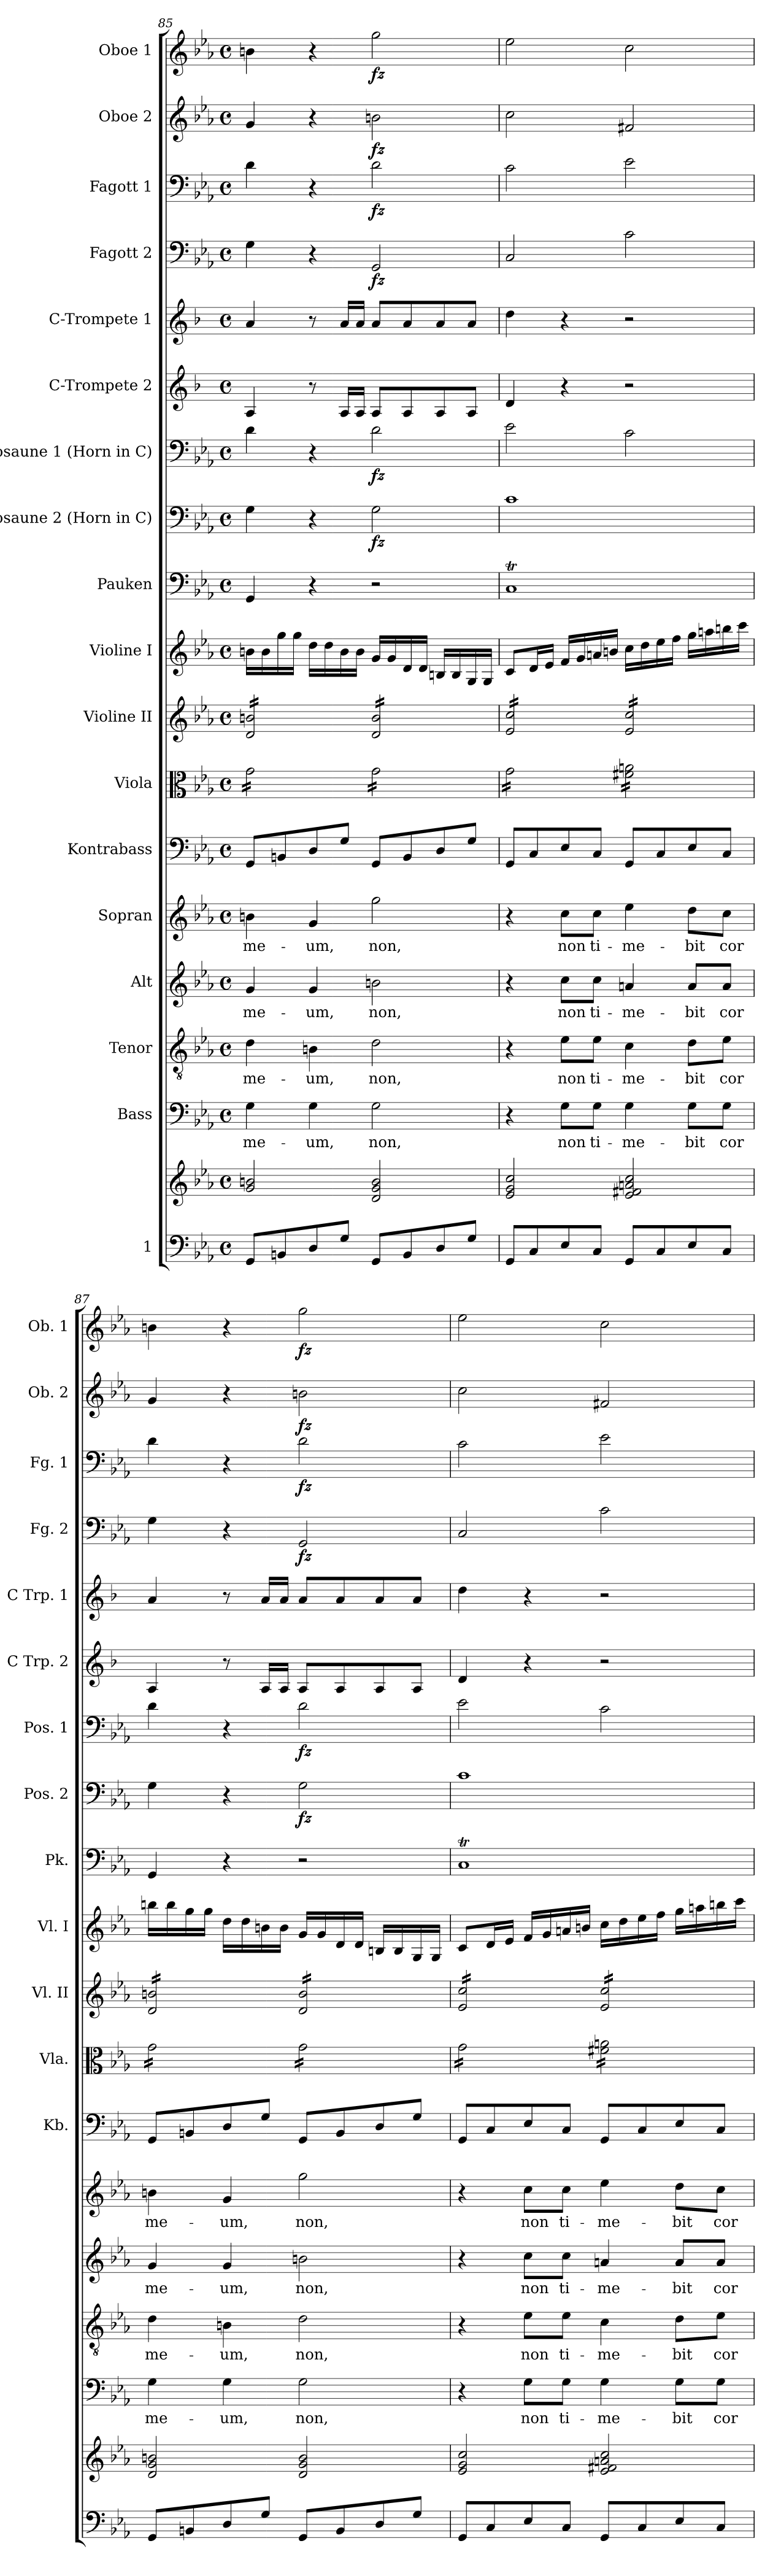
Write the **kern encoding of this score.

**kern	**kern	**kern	**text	**kern	**text	**kern	**text	**kern	**text	**kern	**kern	**kern	**kern	**kern	**kern	**dynam	**kern	**dynam	**kern	**kern	**kern	**dynam	**kern	**dynam	**kern	**dynam	**kern	**dynam
*part18	*part18	*part17	*part17	*part16	*part16	*part15	*part15	*part14	*part14	*part13	*part12	*part11	*part10	*part9	*part8	*part8	*part7	*part7	*part6	*part5	*part4	*part4	*part3	*part3	*part2	*part2	*part1	*part1
*staff19	*staff18	*staff17	*staff17	*staff16	*staff16	*staff15	*staff15	*staff14	*staff14	*staff13	*staff12	*staff11	*staff10	*staff9	*staff8	*staff8	*staff7	*staff7	*staff6	*staff5	*staff4	*staff4	*staff3	*staff3	*staff2	*staff2	*staff1	*staff1
*I"1	*	*I"Bass	*	*I"Tenor	*	*I"Alt	*	*I"Sopran	*	*I"Kontrabass	*I"Viola	*I"Violine II	*I"Violine I	*I"Pauken	*I"Posaune 2 (Horn in C)	*	*I"Posaune 1 (Horn in C)	*	*I"C-Trompete 2	*I"C-Trompete 1	*I"Fagott 2	*	*I"Fagott 1	*	*I"Oboe 2	*	*I"Oboe 1	*
*	*	*	*	*	*	*	*	*	*	*I'Kb.	*I'Vla.	*I'Vl. II	*I'Vl. I	*I'Pk.	*I'Pos. 2	*	*I'Pos. 1	*	*I'C Trp. 2	*I'C Trp. 1	*I'Fg. 2	*	*I'Fg. 1	*	*I'Ob. 2	*	*I'Ob. 1	*
*clefF4	*clefG2	*clefF4	*	*clefGv2	*	*clefG2	*	*clefG2	*	*clefF4	*clefC3	*clefG2	*clefG2	*clefF4	*clefF4	*	*clefF4	*	*clefG2	*clefG2	*clefF4	*	*clefF4	*	*clefG2	*	*clefG2	*
*	*	*	*	*	*	*	*	*	*	*ITrd7c12	*	*	*	*	*	*	*	*	*ITrd1c2	*ITrd1c2	*	*	*	*	*	*	*	*
*k[b-e-a-]	*k[b-e-a-]	*k[b-e-a-]	*	*k[b-e-a-]	*	*k[b-e-a-]	*	*k[b-e-a-]	*	*k[b-e-a-]	*k[b-e-a-]	*k[b-e-a-]	*k[b-e-a-]	*k[b-e-a-]	*k[b-e-a-]	*	*k[b-e-a-]	*	*k[b-e-a-]	*k[b-e-a-]	*k[b-e-a-]	*	*k[b-e-a-]	*	*k[b-e-a-]	*	*k[b-e-a-]	*
*E-:	*E-:	*E-:	*	*E-:	*	*E-:	*	*E-:	*	*E-:	*E-:	*E-:	*E-:	*E-:	*E-:	*	*E-:	*	*E-:	*E-:	*E-:	*	*E-:	*	*E-:	*	*E-:	*
*M4/4	*M4/4	*M4/4	*	*M4/4	*	*M4/4	*	*M4/4	*	*M4/4	*M4/4	*M4/4	*M4/4	*M4/4	*M4/4	*	*M4/4	*	*M4/4	*M4/4	*M4/4	*	*M4/4	*	*M4/4	*	*M4/4	*
*met(c)	*met(c)	*met(c)	*	*met(c)	*	*met(c)	*	*met(c)	*	*met(c)	*met(c)	*met(c)	*met(c)	*met(c)	*met(c)	*	*met(c)	*	*met(c)	*met(c)	*met(c)	*	*met(c)	*	*met(c)	*	*met(c)	*
=85	=85	=85	=85	=85	=85	=85	=85	=85	=85	=85	=85	=85	=85	=85	=85	=85	=85	=85	=85	=85	=85	=85	=85	=85	=85	=85	=85	=85
!	!	!	!LO:LY:b	!	!LO:LY:b	!	!LO:LY:b	!	!LO:LY:b	!	!	!	!	!	!	!	!	!	!	!	!	!	!	!	!	!	!	!
*	*	*	*	*	*	*	*	*	*	*	*tremolo	*	*	*	*	*	*	*	*	*	*	*	*	*	*	*	*	*
*	*	*	*	*	*	*	*	*	*	*	*	*tremolo	*	*	*	*	*	*	*	*	*	*	*	*	*	*	*	*
8GG/L	2g/ 2bn/	4G\	me-	4d\	me-	4g/	me-	4bn\	me-	8GGG/L	16g\LL	16d/ 16bn/LL	16bn\LL	4GG/	4G\	.	4d\	.	4G/	4g/	4G\	.	4d\	.	4g/	.	4bn\	.
.	.	.	.	.	.	.	.	.	.	.	16g\	16d/ 16bn/	16b\	.	.	.	.	.	.	.	.	.	.	.	.	.	.	.
8BBn/	.	.	.	.	.	.	.	.	.	8BBBn/	16g\	16d/ 16bn/	16gg\	.	.	.	.	.	.	.	.	.	.	.	.	.	.	.
.	.	.	.	.	.	.	.	.	.	.	16g\	16d/ 16bn/	16gg\JJ	.	.	.	.	.	.	.	.	.	.	.	.	.	.	.
!	!	!	!LO:LY:b	!	!LO:LY:b	!	!LO:LY:b	!	!LO:LY:b	!	!	!	!	!	!	!	!	!	!	!	!	!	!	!	!	!	!	!
8D/	.	4G\	-um,	4Bn\	-um,	4g/	-um,	4g/	-um,	8DD/	16g\	16d/ 16bn/	16dd\LL	4r	4r	.	4r	.	8r	8r	4r	.	4r	.	4r	.	4r	.
.	.	.	.	.	.	.	.	.	.	.	16g\	16d/ 16bn/	16dd\	.	.	.	.	.	.	.	.	.	.	.	.	.	.	.
8G/J	.	.	.	.	.	.	.	.	.	8GG/J	16g\	16d/ 16bn/	16b\	.	.	.	.	.	16G/LL	16g/LL	.	.	.	.	.	.	.	.
.	.	.	.	.	.	.	.	.	.	.	16g\JJ	16d/ 16bn/JJ	16b\JJ	.	.	.	.	.	16G/JJ	16g/JJ	.	.	.	.	.	.	.	.
!	!	!	!LO:LY:b	!	!LO:LY:b	!	!LO:LY:b	!	!LO:LY:b	!	!	!	!	!	!	!LO:DY:b	!	!LO:DY:b	!	!	!	!LO:DY:b	!	!LO:DY:b	!	!LO:DY:b	!	!LO:DY:b
8GG/L	2d/ 2g/ 2b/	2G\	non,	2d\	non,	2bn\	non,	2gg\	non,	8GGG/L	16g\LL	16d/ 16b/LL	16g/LL	2r	2G\	fz	2d\	fz	8G/L	8g/L	2GG/	fz	2d\	fz	2bn\	fz	2gg\	fz
.	.	.	.	.	.	.	.	.	.	.	16g\	16d/ 16b/	16g/	.	.	.	.	.	.	.	.	.	.	.	.	.	.	.
8BB/	.	.	.	.	.	.	.	.	.	8BBB/	16g\	16d/ 16b/	16d/	.	.	.	.	.	8G/	8g/	.	.	.	.	.	.	.	.
.	.	.	.	.	.	.	.	.	.	.	16g\	16d/ 16b/	16d/JJ	.	.	.	.	.	.	.	.	.	.	.	.	.	.	.
8D/	.	.	.	.	.	.	.	.	.	8DD/	16g\	16d/ 16b/	16Bn/LL	.	.	.	.	.	8G/	8g/	.	.	.	.	.	.	.	.
.	.	.	.	.	.	.	.	.	.	.	16g\	16d/ 16b/	16B/	.	.	.	.	.	.	.	.	.	.	.	.	.	.	.
8G/J	.	.	.	.	.	.	.	.	.	8GG/J	16g\	16d/ 16b/	16G/	.	.	.	.	.	8G/J	8g/J	.	.	.	.	.	.	.	.
.	.	.	.	.	.	.	.	.	.	.	16g\JJ	16d/ 16b/JJ	16G/JJ	.	.	.	.	.	.	.	.	.	.	.	.	.	.	.
=86	=86	=86	=86	=86	=86	=86	=86	=86	=86	=86	=86	=86	=86	=86	=86	=86	=86	=86	=86	=86	=86	=86	=86	=86	=86	=86	=86	=86
8GG/L	2e-/ 2g/ 2cc/	4r	.	4r	.	4r	.	4r	.	8GGG/L	16g\LL	16e-/ 16cc/LL	8c/L	1CT	1c	.	2e-\	.	4c/	4cc\	2C/	.	2c\	.	2cc\	.	2ee-\	.
.	.	.	.	.	.	.	.	.	.	.	16g\	16e-/ 16cc/	.	.	.	.	.	.	.	.	.	.	.	.	.	.	.	.
8C/	.	.	.	.	.	.	.	.	.	8CC/	16g\	16e-/ 16cc/	16d/L	.	.	.	.	.	.	.	.	.	.	.	.	.	.	.
.	.	.	.	.	.	.	.	.	.	.	16g\	16e-/ 16cc/	16e-/JJ	.	.	.	.	.	.	.	.	.	.	.	.	.	.	.
!	!	!	!LO:LY:b	!	!LO:LY:b	!	!LO:LY:b	!	!LO:LY:b	!	!	!	!	!	!	!	!	!	!	!	!	!	!	!	!	!	!	!
8E-/	.	8G\L	non	8e-\L	non	8cc\L	non	8cc\L	non	8EE-/	16g\	16e-/ 16cc/	16f/LL	.	.	.	.	.	4r	4r	.	.	.	.	.	.	.	.
.	.	.	.	.	.	.	.	.	.	.	16g\	16e-/ 16cc/	16g/	.	.	.	.	.	.	.	.	.	.	.	.	.	.	.
!	!	!	!LO:LY:b	!	!LO:LY:b	!	!LO:LY:b	!	!LO:LY:b	!	!	!	!	!	!	!	!	!	!	!	!	!	!	!	!	!	!	!
8C/J	.	8G\J	ti-	8e-\J	ti-	8cc\J	ti-	8cc\J	ti-	8CC/J	16g\	16e-/ 16cc/	16an/	.	.	.	.	.	.	.	.	.	.	.	.	.	.	.
.	.	.	.	.	.	.	.	.	.	.	16g\JJ	16e-/ 16cc/JJ	16bn/JJ	.	.	.	.	.	.	.	.	.	.	.	.	.	.	.
!	!	!	!LO:LY:b	!	!LO:LY:b	!	!LO:LY:b	!	!LO:LY:b	!	!	!	!	!	!	!	!	!	!	!	!	!	!	!	!	!	!	!
8GG/L	2e-/ 2f#X/ 2an/ 2cc/	4G\	-me-	4c\	-me-	4an/	-me-	4ee-\	-me-	8GGG/L	16f#X\ 16an\LL	16e-/ 16cc/LL	16cc\LL	.	.	.	2c\	.	2r	2r	2c\	.	2e-\	.	2f#X/	.	2cc\	.
.	.	.	.	.	.	.	.	.	.	.	16f#X\ 16an\	16e-/ 16cc/	16dd\	.	.	.	.	.	.	.	.	.	.	.	.	.	.	.
8C/	.	.	.	.	.	.	.	.	.	8CC/	16f#X\ 16an\	16e-/ 16cc/	16ee-\	.	.	.	.	.	.	.	.	.	.	.	.	.	.	.
.	.	.	.	.	.	.	.	.	.	.	16f#X\ 16an\	16e-/ 16cc/	16ff\JJ	.	.	.	.	.	.	.	.	.	.	.	.	.	.	.
!	!	!	!LO:LY:b	!	!LO:LY:b	!	!LO:LY:b	!	!LO:LY:b	!	!	!	!	!	!	!	!	!	!	!	!	!	!	!	!	!	!	!
8E-/	.	8G\L	-bit	8d\L	-bit	8a/L	-bit	8dd\L	-bit	8EE-/	16f#X\ 16an\	16e-/ 16cc/	16gg\LL	.	.	.	.	.	.	.	.	.	.	.	.	.	.	.
.	.	.	.	.	.	.	.	.	.	.	16f#X\ 16an\	16e-/ 16cc/	16aan\	.	.	.	.	.	.	.	.	.	.	.	.	.	.	.
!	!	!	!LO:LY:b	!	!LO:LY:b	!	!LO:LY:b	!	!LO:LY:b	!	!	!	!	!	!	!	!	!	!	!	!	!	!	!	!	!	!	!
8C/J	.	8G\J	cor	8e-\J	cor	8a/J	cor	8cc\J	cor	8CC/J	16f#X\ 16an\	16e-/ 16cc/	16bbn\	.	.	.	.	.	.	.	.	.	.	.	.	.	.	.
.	.	.	.	.	.	.	.	.	.	.	16f#X\ 16an\JJ	16e-/ 16cc/JJ	16ccc\JJ	.	.	.	.	.	.	.	.	.	.	.	.	.	.	.
!!LO:PB:g=z
=87	=87	=87	=87	=87	=87	=87	=87	=87	=87	=87	=87	=87	=87	=87	=87	=87	=87	=87	=87	=87	=87	=87	=87	=87	=87	=87	=87	=87
!	!	!	!LO:LY:b	!	!LO:LY:b	!	!LO:LY:b	!	!LO:LY:b	!	!	!	!	!	!	!	!	!	!	!	!	!	!	!	!	!	!	!
8GG/L	2d/ 2g/ 2bn/	4G\	me-	4d\	me-	4g/	me-	4bn\	me-	8GGG/L	16g\LL	16d/ 16bn/LL	16bbn\LL	4GG/	4G\	.	4d\	.	4G/	4g/	4G\	.	4d\	.	4g/	.	4bn\	.
.	.	.	.	.	.	.	.	.	.	.	16g\	16d/ 16bn/	16bb\	.	.	.	.	.	.	.	.	.	.	.	.	.	.	.
8BBn/	.	.	.	.	.	.	.	.	.	8BBBn/	16g\	16d/ 16bn/	16gg\	.	.	.	.	.	.	.	.	.	.	.	.	.	.	.
.	.	.	.	.	.	.	.	.	.	.	16g\	16d/ 16bn/	16gg\JJ	.	.	.	.	.	.	.	.	.	.	.	.	.	.	.
!	!	!	!LO:LY:b	!	!LO:LY:b	!	!LO:LY:b	!	!LO:LY:b	!	!	!	!	!	!	!	!	!	!	!	!	!	!	!	!	!	!	!
8D/	.	4G\	-um,	4Bn\	-um,	4g/	-um,	4g/	-um,	8DD/	16g\	16d/ 16bn/	16dd\LL	4r	4r	.	4r	.	8r	8r	4r	.	4r	.	4r	.	4r	.
.	.	.	.	.	.	.	.	.	.	.	16g\	16d/ 16bn/	16dd\	.	.	.	.	.	.	.	.	.	.	.	.	.	.	.
8G/J	.	.	.	.	.	.	.	.	.	8GG/J	16g\	16d/ 16bn/	16bn\	.	.	.	.	.	16G/LL	16g/LL	.	.	.	.	.	.	.	.
.	.	.	.	.	.	.	.	.	.	.	16g\JJ	16d/ 16bn/JJ	16b\JJ	.	.	.	.	.	16G/JJ	16g/JJ	.	.	.	.	.	.	.	.
!	!	!	!LO:LY:b	!	!LO:LY:b	!	!LO:LY:b	!	!LO:LY:b	!	!	!	!	!	!	!LO:DY:b	!	!LO:DY:b	!	!	!	!LO:DY:b	!	!LO:DY:b	!	!LO:DY:b	!	!LO:DY:b
8GG/L	2d/ 2g/ 2b/	2G\	non,	2d\	non,	2bn\	non,	2gg\	non,	8GGG/L	16g\LL	16d/ 16b/LL	16g/LL	2r	2G\	fz	2d\	fz	8G/L	8g/L	2GG/	fz	2d\	fz	2bn\	fz	2gg\	fz
.	.	.	.	.	.	.	.	.	.	.	16g\	16d/ 16b/	16g/	.	.	.	.	.	.	.	.	.	.	.	.	.	.	.
8BB/	.	.	.	.	.	.	.	.	.	8BBB/	16g\	16d/ 16b/	16d/	.	.	.	.	.	8G/	8g/	.	.	.	.	.	.	.	.
.	.	.	.	.	.	.	.	.	.	.	16g\	16d/ 16b/	16d/JJ	.	.	.	.	.	.	.	.	.	.	.	.	.	.	.
8D/	.	.	.	.	.	.	.	.	.	8DD/	16g\	16d/ 16b/	16Bn/LL	.	.	.	.	.	8G/	8g/	.	.	.	.	.	.	.	.
.	.	.	.	.	.	.	.	.	.	.	16g\	16d/ 16b/	16B/	.	.	.	.	.	.	.	.	.	.	.	.	.	.	.
8G/J	.	.	.	.	.	.	.	.	.	8GG/J	16g\	16d/ 16b/	16G/	.	.	.	.	.	8G/J	8g/J	.	.	.	.	.	.	.	.
.	.	.	.	.	.	.	.	.	.	.	16g\JJ	16d/ 16b/JJ	16G/JJ	.	.	.	.	.	.	.	.	.	.	.	.	.	.	.
=88	=88	=88	=88	=88	=88	=88	=88	=88	=88	=88	=88	=88	=88	=88	=88	=88	=88	=88	=88	=88	=88	=88	=88	=88	=88	=88	=88	=88
8GG/L	2e-/ 2g/ 2cc/	4r	.	4r	.	4r	.	4r	.	8GGG/L	16g\LL	16e-/ 16cc/LL	8c/L	1CT	1c	.	2e-\	.	4c/	4cc\	2C/	.	2c\	.	2cc\	.	2ee-\	.
.	.	.	.	.	.	.	.	.	.	.	16g\	16e-/ 16cc/	.	.	.	.	.	.	.	.	.	.	.	.	.	.	.	.
8C/	.	.	.	.	.	.	.	.	.	8CC/	16g\	16e-/ 16cc/	16d/L	.	.	.	.	.	.	.	.	.	.	.	.	.	.	.
.	.	.	.	.	.	.	.	.	.	.	16g\	16e-/ 16cc/	16e-/JJ	.	.	.	.	.	.	.	.	.	.	.	.	.	.	.
!	!	!	!LO:LY:b	!	!LO:LY:b	!	!LO:LY:b	!	!LO:LY:b	!	!	!	!	!	!	!	!	!	!	!	!	!	!	!	!	!	!	!
8E-/	.	8G\L	non	8e-\L	non	8cc\L	non	8cc\L	non	8EE-/	16g\	16e-/ 16cc/	16f/LL	.	.	.	.	.	4r	4r	.	.	.	.	.	.	.	.
.	.	.	.	.	.	.	.	.	.	.	16g\	16e-/ 16cc/	16g/	.	.	.	.	.	.	.	.	.	.	.	.	.	.	.
!	!	!	!LO:LY:b	!	!LO:LY:b	!	!LO:LY:b	!	!LO:LY:b	!	!	!	!	!	!	!	!	!	!	!	!	!	!	!	!	!	!	!
8C/J	.	8G\J	ti-	8e-\J	ti-	8cc\J	ti-	8cc\J	ti-	8CC/J	16g\	16e-/ 16cc/	16an/	.	.	.	.	.	.	.	.	.	.	.	.	.	.	.
.	.	.	.	.	.	.	.	.	.	.	16g\JJ	16e-/ 16cc/JJ	16bn/JJ	.	.	.	.	.	.	.	.	.	.	.	.	.	.	.
!	!	!	!LO:LY:b	!	!LO:LY:b	!	!LO:LY:b	!	!LO:LY:b	!	!	!	!	!	!	!	!	!	!	!	!	!	!	!	!	!	!	!
8GG/L	2e-/ 2f#X/ 2an/ 2cc/	4G\	-me-	4c\	-me-	4an/	-me-	4ee-\	-me-	8GGG/L	16f#X\ 16an\LL	16e-/ 16cc/LL	16cc\LL	.	.	.	2c\	.	2r	2r	2c\	.	2e-\	.	2f#X/	.	2cc\	.
.	.	.	.	.	.	.	.	.	.	.	16f#X\ 16an\	16e-/ 16cc/	16dd\	.	.	.	.	.	.	.	.	.	.	.	.	.	.	.
8C/	.	.	.	.	.	.	.	.	.	8CC/	16f#X\ 16an\	16e-/ 16cc/	16ee-\	.	.	.	.	.	.	.	.	.	.	.	.	.	.	.
.	.	.	.	.	.	.	.	.	.	.	16f#X\ 16an\	16e-/ 16cc/	16ff\JJ	.	.	.	.	.	.	.	.	.	.	.	.	.	.	.
!	!	!	!LO:LY:b	!	!LO:LY:b	!	!LO:LY:b	!	!LO:LY:b	!	!	!	!	!	!	!	!	!	!	!	!	!	!	!	!	!	!	!
8E-/	.	8G\L	-bit	8d\L	-bit	8a/L	-bit	8dd\L	-bit	8EE-/	16f#X\ 16an\	16e-/ 16cc/	16gg\LL	.	.	.	.	.	.	.	.	.	.	.	.	.	.	.
.	.	.	.	.	.	.	.	.	.	.	16f#X\ 16an\	16e-/ 16cc/	16aan\	.	.	.	.	.	.	.	.	.	.	.	.	.	.	.
!	!	!	!LO:LY:b	!	!LO:LY:b	!	!LO:LY:b	!	!LO:LY:b	!	!	!	!	!	!	!	!	!	!	!	!	!	!	!	!	!	!	!
8C/J	.	8G\J	cor	8e-\J	cor	8a/J	cor	8cc\J	cor	8CC/J	16f#X\ 16an\	16e-/ 16cc/	16bbn\	.	.	.	.	.	.	.	.	.	.	.	.	.	.	.
.	.	.	.	.	.	.	.	.	.	.	16f#X\ 16an\JJ	16e-/ 16cc/JJ	16ccc\JJ	.	.	.	.	.	.	.	.	.	.	.	.	.	.	.
*	*	*	*	*	*	*	*	*	*	*	*	*Xtremolo	*	*	*	*	*	*	*	*	*	*	*	*	*	*	*	*
*	*	*	*	*	*	*	*	*	*	*	*Xtremolo	*	*	*	*	*	*	*	*	*	*	*	*	*	*	*	*	*
=	=	=	=	=	=	=	=	=	=	=	=	=	=	=	=	=	=	=	=	=	=	=	=	=	=	=	=	=
*-	*-	*-	*-	*-	*-	*-	*-	*-	*-	*-	*-	*-	*-	*-	*-	*-	*-	*-	*-	*-	*-	*-	*-	*-	*-	*-	*-	*-
